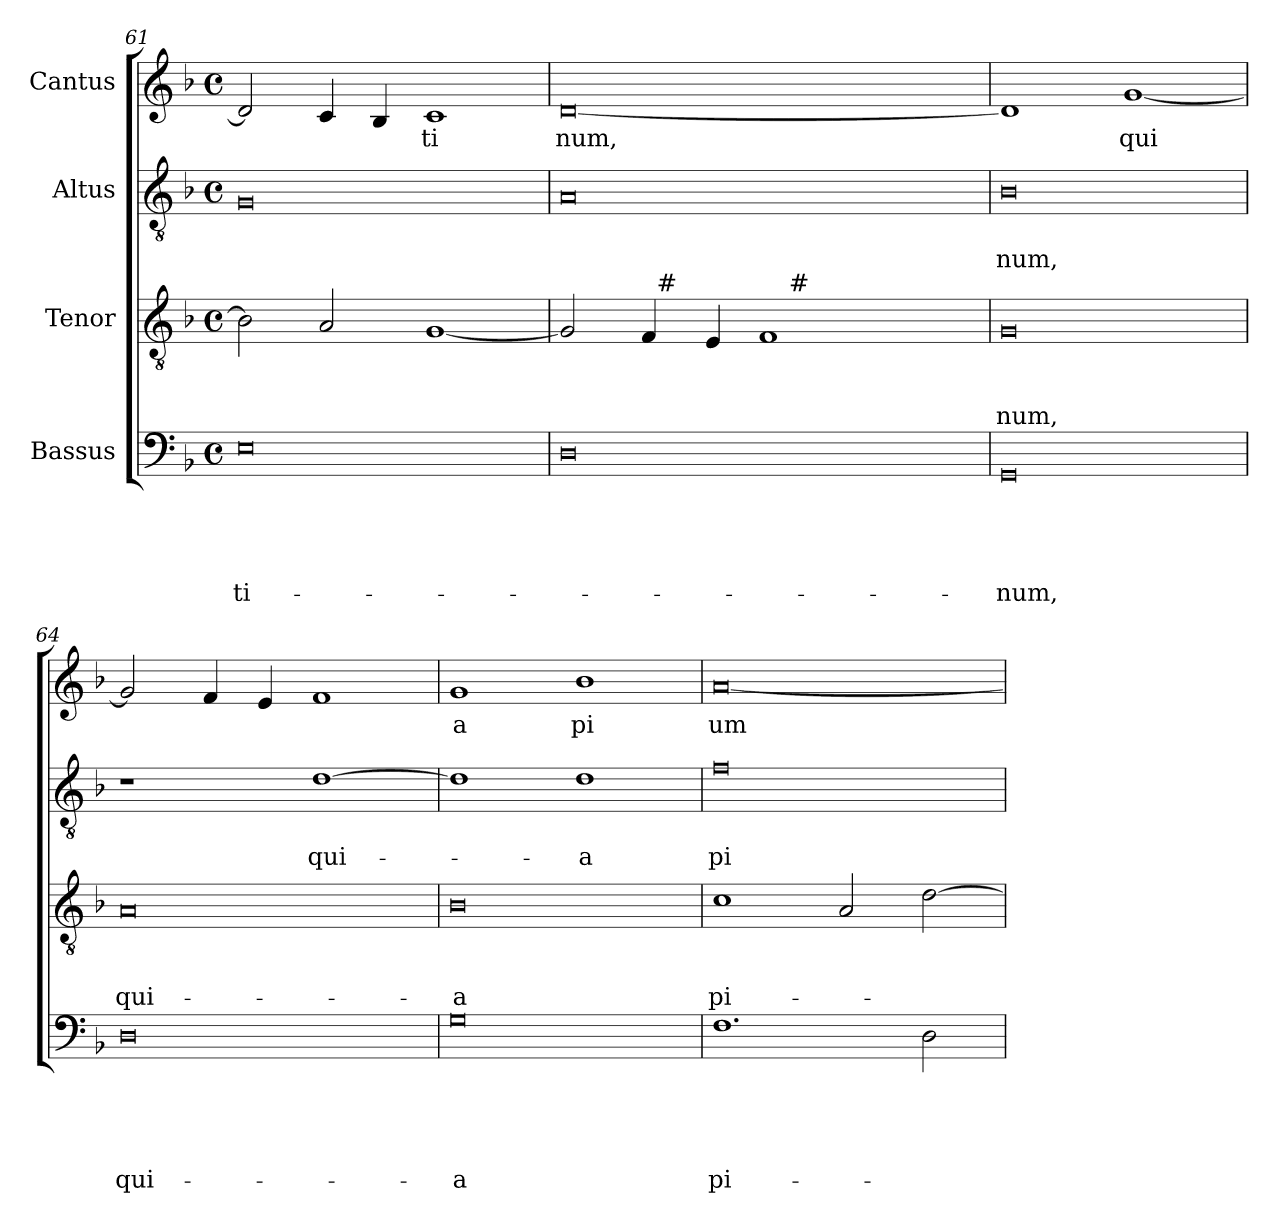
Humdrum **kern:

**kern	**text	**text	**text	**text	**text	**kern	**text	**text	**text	**kern	**text	**text	**kern	**text
*part4	*part4	*part4	*part4	*part4	*part4	*part3	*part3	*part3	*part3	*part2	*part2	*part2	*part1	*part1
*staff4	*staff4	*staff4	*staff4	*staff4	*staff4	*staff3	*staff3	*staff3	*staff3	*staff2	*staff2	*staff2	*staff1	*staff1
*I"Bassus	*	*	*	*	*	*I"Tenor	*	*	*	*I"Altus	*	*	*I"Cantus	*
*clefF4	*	*	*	*	*	*clefGv2	*	*	*	*clefGv2	*	*	*clefG2	*
*k[b-]	*	*	*	*	*	*k[b-]	*	*	*	*k[b-]	*	*	*k[b-]	*
*F:	*	*	*	*	*	*F:	*	*	*	*F:	*	*	*F:	*
*M4/4	*	*	*	*	*	*M4/4	*	*	*	*M4/4	*	*	*M4/4	*
*met(c)	*	*	*	*	*	*met(c)	*	*	*	*met(c)	*	*	*met(c)	*
=61	=61	=61	=61	=61	=61	=61	=61	=61	=61	=61	=61	=61	=61	=61
!	!	!	!	!	!LO:LY:b	!	!	!	!	!	!	!	!	!
0E	.	.	.	.	-ti-	2B-\]	.	.	.	0G	.	.	2d/]	.
.	.	.	.	.	.	2A/	.	.	.	.	.	.	4c/	.
.	.	.	.	.	.	.	.	.	.	.	.	.	4B-/	.
!	!	!	!	!	!	!	!	!	!	!	!	!	!	!LO:LY:b
.	.	.	.	.	.	[<1G	.	.	.	.	.	.	1c	ti
=62	=62	=62	=62	=62	=62	=62	=62	=62	=62	=62	=62	=62	=62	=62
!	!	!	!	!	!	!	!	!	!	!	!	!	!	!LO:LY:b
*	*	*	*	*	*	*^	*	*	*	*	*	*	*	*
*	*	*	*	*	*	*	*^	*	*	*	*	*	*	*	*
0D	.	.	.	.	.	2G/]	2ryy	1ryy	.	.	.	0A	.	.	[<0d	num,
.	.	.	.	.	.	4F/	32ryy	.	.	.	.	.	.	.	.	.
!	!	!	!	!	!	!	!LO:TX:a:t=#	!	!	!	!	!	!	!	!	!
.	.	.	.	.	.	.	1ryy	.	.	.	.	.	.	.	.	.
.	.	.	.	.	.	4E/	.	.	.	.	.	.	.	.	.	.
.	.	.	.	.	.	1F	.	16.ryy	.	.	.	.	.	.	.	.
!	!	!	!	!	!	!	!	!LO:TX:a:t=#	!	!	!	!	!	!	!	!
.	.	.	.	.	.	.	.	2ryy	.	.	.	.	.	.	.	.
.	.	.	.	.	.	.	4...ryy	.	.	.	.	.	.	.	.	.
.	.	.	.	.	.	.	.	4ryy	.	.	.	.	.	.	.	.
.	.	.	.	.	.	.	.	8ryy	.	.	.	.	.	.	.	.
.	.	.	.	.	.	.	.	32ryy	.	.	.	.	.	.	.	.
=63	=63	=63	=63	=63	=63	=63	=63	=63	=63	=63	=63	=63	=63	=63	=63	=63
!	!	!	!	!	!LO:LY:b	!	!	!	!	!	!LO:LY:b	!	!	!LO:LY:b	!	!
*	*	*	*	*	*	*v	*v	*v	*	*	*	*	*	*	*	*
0GG	.	.	.	.	-num,	0G	.	.	-num,	0B-	.	-num,	1d]	.
!	!	!	!	!	!	!	!	!	!	!	!	!	!	!LO:LY:b
.	.	.	.	.	.	.	.	.	.	.	.	.	[<1g	qui
=64	=64	=64	=64	=64	=64	=64	=64	=64	=64	=64	=64	=64	=64	=64
!	!	!	!	!	!LO:LY:b	!	!	!	!LO:LY:b	!	!	!	!	!
0D	.	.	.	.	qui-	0A	.	.	qui-	1r	.	.	2g/]	.
.	.	.	.	.	.	.	.	.	.	.	.	.	4f/	.
.	.	.	.	.	.	.	.	.	.	.	.	.	4e/	.
!	!	!	!	!	!	!	!	!	!	!	!	!LO:LY:b	!	!
.	.	.	.	.	.	.	.	.	.	[>1d	.	qui-	1f	.
=65	=65	=65	=65	=65	=65	=65	=65	=65	=65	=65	=65	=65	=65	=65
!	!	!	!	!	!LO:LY:b	!	!	!	!LO:LY:b	!	!	!	!	!LO:LY:b
0G	.	.	.	.	-a	0B-	.	.	-a	1d]	.	.	1g	a
!	!	!	!	!	!	!	!	!	!	!	!	!LO:LY:b	!	!LO:LY:b
.	.	.	.	.	.	.	.	.	.	1d	.	-a	1b-	pi
=66	=66	=66	=66	=66	=66	=66	=66	=66	=66	=66	=66	=66	=66	=66
!	!	!	!	!	!LO:LY:b	!	!	!	!LO:LY:b	!	!	!LO:LY:b	!	!LO:LY:b
1.F	.	.	.	.	pi-	1c	.	.	pi-	0f	.	pi-	[<0a	um
.	.	.	.	.	.	2A/	.	.	.	.	.	.	.	.
2D\	.	.	.	.	.	[<2d\	.	.	.	.	.	.	.	.
=	=	=	=	=	=	=	=	=	=	=	=	=	=	=
*-	*-	*-	*-	*-	*-	*-	*-	*-	*-	*-	*-	*-	*-	*-
